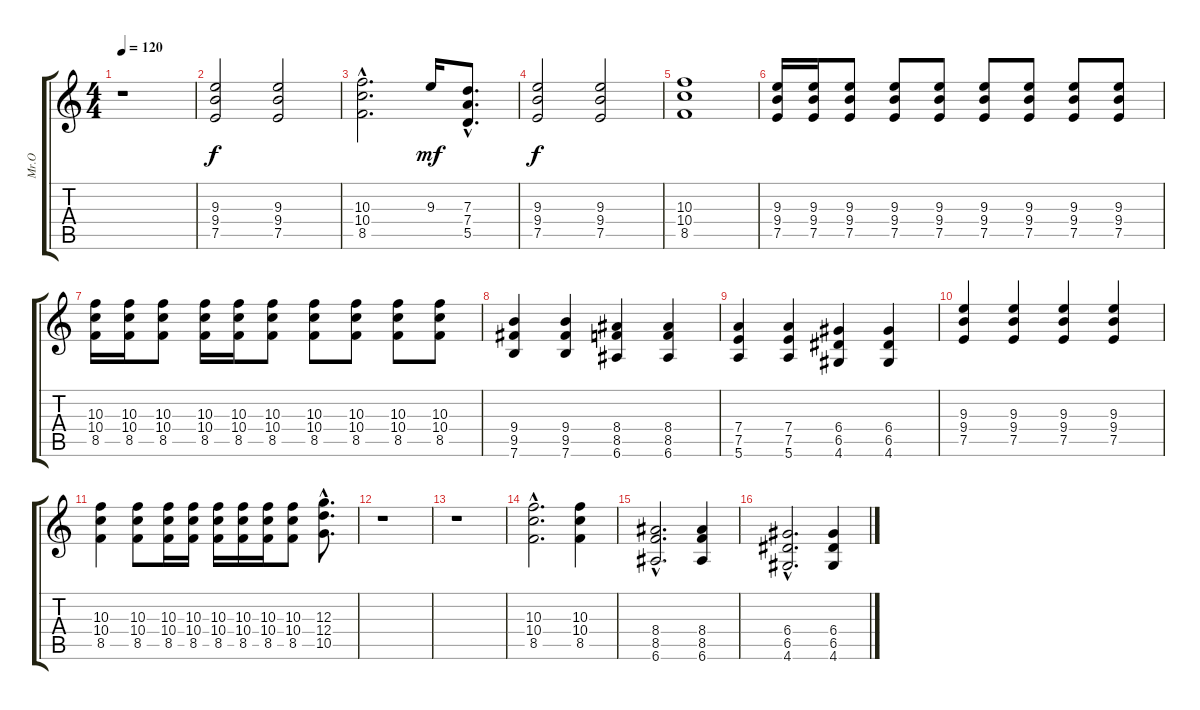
\track ("Mr.O" "Mr.O") {instrument overdrivenguitar}
\staff {score tabs}
\tuning (E4 B3 G3 D3 A2 E2) {hide}
\ts (4 4)
\tempo 120
\clef g2
\ks c
r.1{dy f instrument overdrivenguitar} |
(9.3 9.4 7.5).2 (9.3 9.4 7.5).2 |
(10.3{hac} 10.4{hac} 8.5{hac}).2{d} 9.3.16{dy mf} (7.3{hac} 7.4{hac} 5.5{hac}).8{d} |
(9.3 9.4 7.5).2{dy f} (9.3 9.4 7.5).2 |
(10.3 10.4 8.5).1 |
(9.3 9.4 7.5).16 (9.3 9.4 7.5).16 (9.3 9.4 7.5).8 (9.3 9.4 7.5).8 (9.3 9.4 7.5).8 (9.3 9.4 7.5).8 (9.3 9.4 7.5).8 (9.3 9.4 7.5).8 (9.3 9.4 7.5).8 |
(10.3 10.4 8.5).16 (10.3 10.4 8.5).16 (10.3 10.4 8.5).8 (10.3 10.4 8.5).16 (10.3 10.4 8.5).16 (10.3 10.4 8.5).8 (10.3 10.4 8.5).8 (10.3 10.4 8.5).8 (10.3 10.4 8.5).8 (10.3 10.4 8.5).8 |
(9.4 9.5 7.6).4 (9.4 9.5 7.6).4 (8.4 8.5 6.6).4 (8.4 8.5 6.6).4 |
(7.4 7.5 5.6).4 (7.4 7.5 5.6).4 (6.4 6.5 4.6).4 (6.4 6.5 4.6).4 |
(9.3 9.4 7.5).4 (9.3 9.4 7.5).4 (9.3 9.4 7.5).4 (9.3 9.4 7.5).4 |
(10.3 10.4 8.5).4 (10.3 10.4 8.5).8 (10.3 10.4 8.5).16 (10.3 10.4 8.5).16 (10.3 10.4 8.5).16 (10.3 10.4 8.5).16 (10.3 10.4 8.5).16 (10.3 10.4 8.5).8 (12.3{hac} 12.4{hac} 10.5{hac}).8{d} |
r.1 |
r.1 |
(10.3{hac} 10.4{hac} 8.5{hac}).2{d} (10.3 10.4 8.5).4 |
(8.4{hac} 8.5{hac} 6.6{hac}).2{d} (8.4 8.5 6.6).4 |
(6.4{hac} 6.5{hac} 4.6{hac}).2{d} (6.4 6.5 4.6).4
